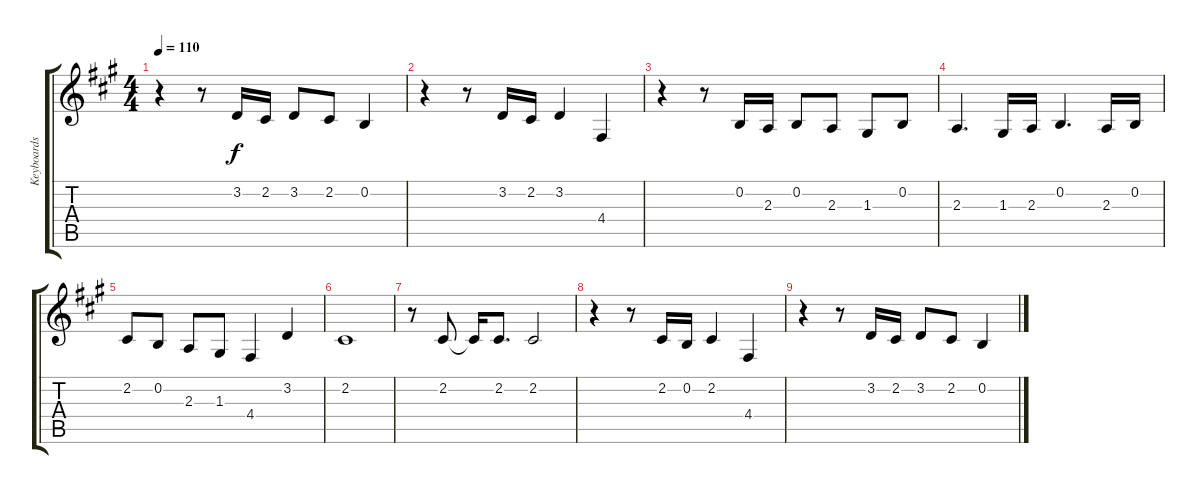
\track ("Keyboards I" "Keyboards ") {instrument synthbrass2}
\staff {score tabs}
\tuning (E4 B3 G3 D3 A2 E2) {hide}
\ts (4 4)
\tempo 110
\clef g2
\ks a
r.4{dy f} r.8 3.2.16 2.2.16 3.2.8 2.2.8 0.2.4 |
r.4 r.8 3.2.16 2.2.16 3.2.4 4.4.4 |
r.4 r.8 0.2.16 2.3.16 0.2.8 2.3.8 1.3.8 0.2.8 |
2.3.4{d} 1.3.16 2.3.16 0.2.4{d} 2.3.16 0.2.16 |
2.2.8 0.2.8 2.3.8 1.3.8 4.4.4 3.2.4 |
2.2.1 |
r.8 2.2.8 2.2{t}.16 2.2.8{d} 2.2.2 |
r.4 r.8 2.2.16 0.2.16 2.2.4 4.4.4 |
r.4 r.8 3.2.16 2.2.16 3.2.8 2.2.8 0.2.4
